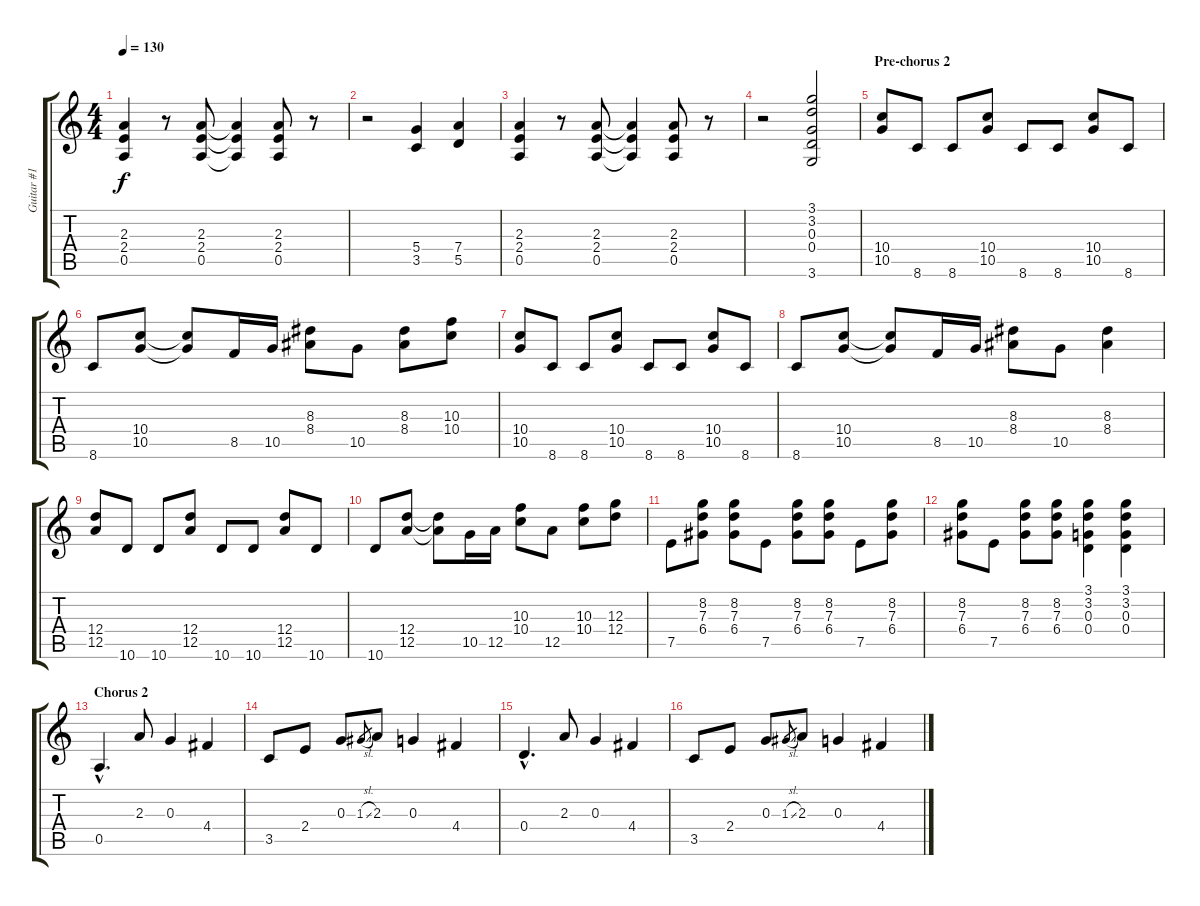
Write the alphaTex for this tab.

\track ("Guitar #1 - Lead" "Guitar #1 ") {instrument distortionguitar}
\staff {score tabs}
\tuning (E4 B3 G3 D3 A2 E2) {hide}
\ts (4 4)
\tempo 130
\clef g2
\ks c
(2.3 2.4 0.5).4{dy f} r.8 (2.3 2.4 0.5).8 (2.3{t} 2.4{t} 0.5{t}).4 (2.3 2.4 0.5).8 r.8 |
r.2 (5.4 3.5).4 (7.4 5.5).4 |
(2.3 2.4 0.5).4 r.8 (2.3 2.4 0.5).8 (2.3{t} 2.4{t} 0.5{t}).4 (2.3 2.4 0.5).8 r.8 |
r.2 (3.1 3.2 0.3 0.4 3.6).2 |
\section ("" "Pre-chorus 2")
(10.4 10.5).8 8.6.8 8.6.8 (10.4 10.5).8 8.6.8 8.6.8 (10.4 10.5).8 8.6.8 |
8.6.8 (10.4 10.5).8 (10.4{t} 10.5{t}).8 8.5.16 10.5.16 (8.3 8.4).8 10.5.8 (8.3 8.4).8 (10.3 10.4).8 |
(10.4 10.5).8 8.6.8 8.6.8 (10.4 10.5).8 8.6.8 8.6.8 (10.4 10.5).8 8.6.8 |
8.6.8 (10.4 10.5).8 (10.4{t} 10.5{t}).8 8.5.16 10.5.16 (8.3 8.4).8 10.5.8 (8.3 8.4).4 |
(12.4 12.5).8 10.6.8 10.6.8 (12.4 12.5).8 10.6.8 10.6.8 (12.4 12.5).8 10.6.8 |
10.6.8 (12.4 12.5).8 (12.4{t} 12.5{t}).8 10.5.16 12.5.16 (10.3 10.4).8 12.5.8 (10.3 10.4).8 (12.3 12.4).8 |
7.5.8 (8.2 7.3 6.4).8 (8.2 7.3 6.4).8 7.5.8 (8.2 7.3 6.4).8 (8.2 7.3 6.4).8 7.5.8 (8.2 7.3 6.4).8 |
(8.2 7.3 6.4).8 7.5.8 (8.2 7.3 6.4).8 (8.2 7.3 6.4).8 (3.1 3.2 0.3 0.4).4 (3.1 3.2 0.3 0.4).4 |
\section ("" "Chorus 2")
0.5{hac}.4{d} 2.3.8 0.3.4 4.4.4 |
3.5.8 2.4.8 0.3.8 1.3{sl}.8{gr} 2.3.8 0.3.4 4.4.4 |
0.4{hac}.4{d} 2.3.8 0.3.4 4.4.4 |
3.5.8 2.4.8 0.3.8 1.3{sl}.8{gr} 2.3.8 0.3.4 4.4.4
